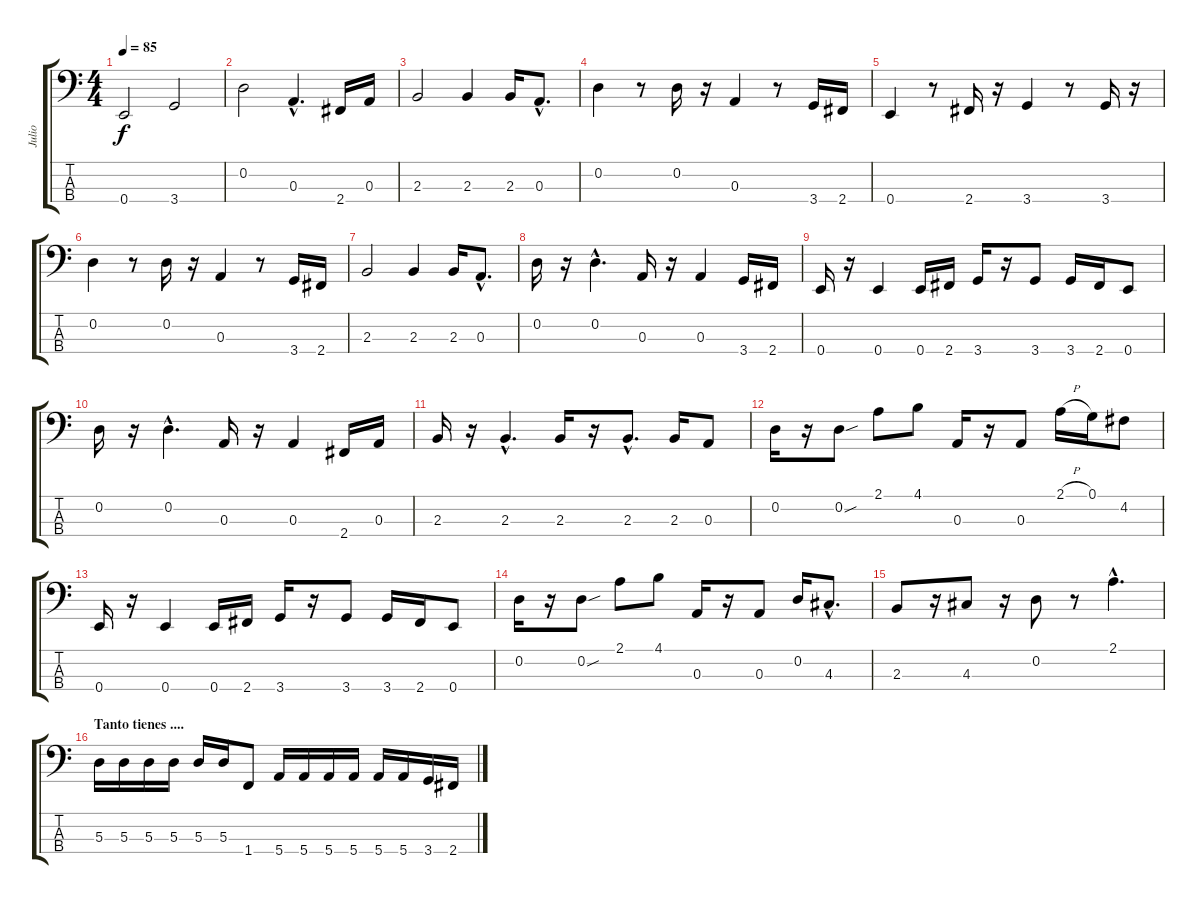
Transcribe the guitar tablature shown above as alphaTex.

\track ("Julio" "Julio") {instrument electricbassfinger}
\staff {score tabs}
\tuning (G2 D2 A1 E1) {hide}
\ts (4 4)
\tempo 85
\clef f4
\ks c
0.4.2{dy f} 3.4.2 |
0.2.2 0.3{hac}.4{d} 2.4.16 0.3.16 |
2.3.2 2.3.4 2.3.16 0.3{hac}.8{d} |
0.2.4 r.8 0.2.16 r.16 0.3.4 r.8 3.4.16 2.4.16 |
0.4.4 r.8 2.4.16 r.16 3.4.4 r.8 3.4.16 r.16 |
0.2.4 r.8 0.2.16 r.16 0.3.4 r.8 3.4.16 2.4.16 |
2.3.2 2.3.4 2.3.16 0.3{hac}.8{d} |
0.2.16 r.16 0.2{hac}.4{d} 0.3.16 r.16 0.3.4 3.4.16 2.4.16 |
0.4.16 r.16 0.4.4 0.4.16 2.4.16 3.4.16 r.16 3.4.8 3.4.16 2.4.16 0.4.8 |
0.2.16 r.16 0.2{hac}.4{d} 0.3.16 r.16 0.3.4 2.4.16 0.3.16 |
2.3.16 r.16 2.3{hac}.4{d} 2.3.16 r.16 2.3{hac}.8{d} 2.3.16 0.3.8 |
0.2.16 r.16 0.2{sou}.8 2.1.8 4.1.8 0.3.16 r.16 0.3.8 2.1{h}.16 0.1.16 4.2.8 |
0.4.16 r.16 0.4.4 0.4.16 2.4.16 3.4.16 r.16 3.4.8 3.4.16 2.4.16 0.4.8 |
0.2.16 r.16 0.2{sou}.8 2.1.8 4.1.8 0.3.16 r.16 0.3.8 0.2.16 4.3{hac}.8{d} |
2.3.8 r.16 4.3.8 r.16 0.2.8 r.8 2.1{hac}.4{d} |
\section ("" "Tanto tienes ....")
5.3.16 5.3.16 5.3.16 5.3.16 5.3.16 5.3.16 1.4.8 5.4.16 5.4.16 5.4.16 5.4.16 5.4.16 5.4.16 3.4.16 2.4.16
